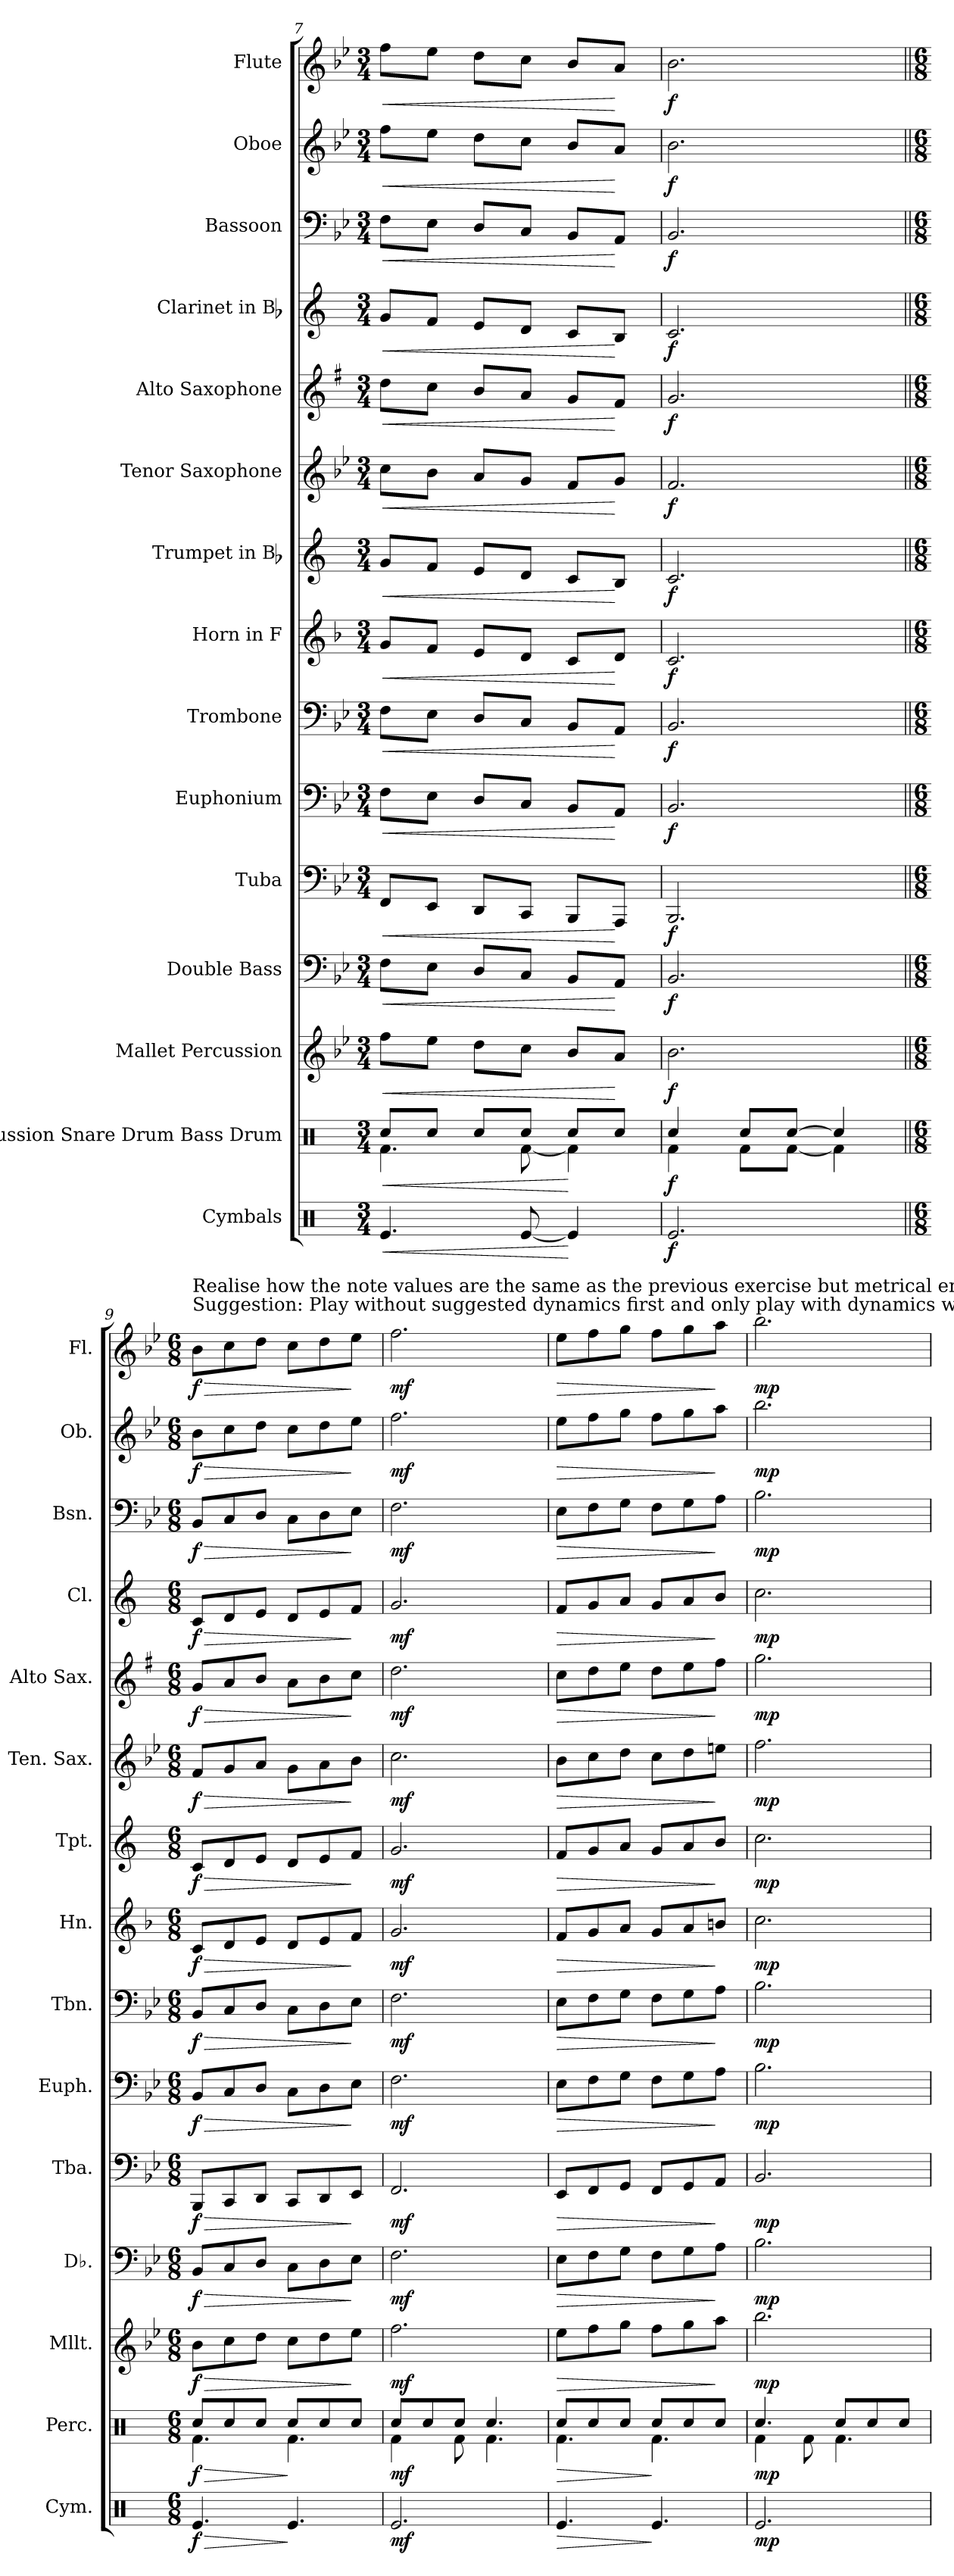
**kern	**dynam	**kern	**dynam	**kern	**dynam	**kern	**dynam	**kern	**dynam	**kern	**dynam	**kern	**dynam	**kern	**dynam	**kern	**dynam	**kern	**dynam	**kern	**dynam	**kern	**dynam	**kern	**dynam	**kern	**dynam	**kern	**dynam
*part15	*part15	*part14	*part14	*part13	*part13	*part12	*part12	*part11	*part11	*part10	*part10	*part9	*part9	*part8	*part8	*part7	*part7	*part6	*part6	*part5	*part5	*part4	*part4	*part3	*part3	*part2	*part2	*part1	*part1
*staff15	*staff15	*staff14	*staff14	*staff13	*staff13	*staff12	*staff12	*staff11	*staff11	*staff10	*staff10	*staff9	*staff9	*staff8	*staff8	*staff7	*staff7	*staff6	*staff6	*staff5	*staff5	*staff4	*staff4	*staff3	*staff3	*staff2	*staff2	*staff1	*staff1
*I"Cymbals	*	*I"Percussion Snare Drum Bass Drum	*	*I"Mallet Percussion	*	*I"Double Bass	*	*I"Tuba	*	*I"Euphonium	*	*I"Trombone	*	*I"Horn in F	*	*I"Trumpet in Bb	*	*I"Tenor Saxophone	*	*I"Alto Saxophone	*	*I"Clarinet in Bb	*	*I"Bassoon	*	*I"Oboe	*	*I"Flute	*
*I'Cym.	*	*I'Perc.	*	*I'Mllt.	*	*I'Db.	*	*I'Tba.	*	*I'Euph.	*	*I'Tbn.	*	*I'Hn.	*	*I'Tpt.	*	*I'Ten. Sax.	*	*I'Alto Sax.	*	*I'Cl.	*	*I'Bsn.	*	*I'Ob.	*	*I'Fl.	*
*clefX	*	*clefX	*	*clefG2	*	*clefF4	*	*clefF4	*	*clefF4	*	*clefF4	*	*clefG2	*	*clefG2	*	*clefG2	*	*clefG2	*	*clefG2	*	*clefF4	*	*clefG2	*	*clefG2	*
*	*	*	*	*ITrd-14c-24	*	*ITrd7c12	*	*	*	*	*	*	*	*ITrd4c7	*	*ITrd1c2	*	*ITrd8c14	*	*ITrd5c9	*	*ITrd1c2	*	*	*	*	*	*	*
*k[]	*	*k[]	*	*k[b-e-]	*	*k[b-e-]	*	*k[b-e-]	*	*k[b-e-]	*	*k[b-e-]	*	*k[b-e-]	*	*k[b-e-]	*	*k[b-e-]	*	*k[b-e-]	*	*k[b-e-]	*	*k[b-e-]	*	*k[b-e-]	*	*k[b-e-]	*
*C:	*	*C:	*	*B-:	*	*B-:	*	*B-:	*	*B-:	*	*B-:	*	*B-:	*	*B-:	*	*B-:	*	*B-:	*	*B-:	*	*B-:	*	*B-:	*	*B-:	*
*M3/4	*	*M3/4	*	*M3/4	*	*M3/4	*	*M3/4	*	*M3/4	*	*M3/4	*	*M3/4	*	*M3/4	*	*M3/4	*	*M3/4	*	*M3/4	*	*M3/4	*	*M3/4	*	*M3/4	*
=7	=7	=7	=7	=7	=7	=7	=7	=7	=7	=7	=7	=7	=7	=7	=7	=7	=7	=7	=7	=7	=7	=7	=7	=7	=7	=7	=7	=7	=7
!	!LO:HP:b	!	!LO:HP:b	!	!LO:HP:b	!	!LO:HP:b	!	!LO:HP:b	!	!LO:HP:b	!	!LO:HP:b	!	!LO:HP:b	!	!LO:HP:b	!	!LO:HP:b	!	!LO:HP:b	!	!LO:HP:b	!	!LO:HP:b	!	!LO:HP:b	!	!LO:HP:b
*	*	*^	*	*	*	*	*	*	*	*	*	*	*	*	*	*	*	*	*	*	*	*	*	*	*	*	*	*	*
4.Rei/	<	8Rcci/L	4.Rfi\	<	8ffffi\L	<	8FFi\L	<	8FFi/L	<	8Fi\L	<	8Fi\L	<	8ci/L	<	8fi/L	<	8ci\L	<	8fi\L	<	8fi/L	<	8Fi\L	<	8ffi\L	<	8ffi\L	<
.	.	8Rcci/J	.	.	8eeee-i\J	.	8EE-i\J	.	8EE-i/J	.	8E-i\J	.	8E-i\J	.	8B-i/J	.	8e-i/J	.	8B-i\J	.	8e-i\J	.	8e-i/J	.	8E-i\J	.	8ee-i\J	.	8ee-i\J	.
.	.	8Rcci/L	.	.	8ddddi\L	.	8DDi/L	.	8DDi/L	.	8Di/L	.	8Di/L	.	8Ai/L	.	8di/L	.	8Ai/L	.	8di/L	.	8di/L	.	8Di/L	.	8ddi\L	.	8ddi\L	.
[<8Rei/	.	8Rcci/J	[<8Rfi\	.	8cccci\J	.	8CCi/J	.	8CCi/J	.	8Ci/J	.	8Ci/J	.	8Gi/J	.	8ci/J	.	8Gi/J	.	8ci/J	.	8ci/J	.	8Ci/J	.	8cci\J	.	8cci\J	.
4Rei/]	[	8Rcci/L	4Rfi\]	[	8bbb-i/L	.	8BBB-i/L	.	8BBB-i/L	.	8BB-i/L	.	8BB-i/L	.	8Fi/L	.	8B-i/L	.	8Fi/L	.	8B-i/L	.	8B-i/L	.	8BB-i/L	.	8b-i/L	.	8b-i/L	.
.	.	8Rcci/J	.	.	8aaai/J	[	8AAAi/J	[	8AAAi/J	[	8AAi/J	[	8AAi/J	[	8Gi/J	[	8Ai/J	[	8Gi/J	[	8Ai/J	[	8Ai/J	[	8AAi/J	[	8ai/J	[	8ai/J	[
=8	=8	=8	=8	=8	=8	=8	=8	=8	=8	=8	=8	=8	=8	=8	=8	=8	=8	=8	=8	=8	=8	=8	=8	=8	=8	=8	=8	=8	=8	=8
2.Rei/	f	4Rcci/	4Rfi\	f	2.bbb-i\	f	2.BBB-i/	f	2.BBB-i/	f	2.BB-i/	f	2.BB-i/	f	2.Fi/	f	2.B-i/	f	2.Fi/	f	2.B-i/	f	2.B-i/	f	2.BB-i/	f	2.b-i\	f	2.b-i\	f
.	.	8Rcci/L	8Rfi\L	.	.	.	.	.	.	.	.	.	.	.	.	.	.	.	.	.	.	.	.	.	.	.	.	.	.	.
.	.	[>8Rcci/J	[<8Rfi\J	.	.	.	.	.	.	.	.	.	.	.	.	.	.	.	.	.	.	.	.	.	.	.	.	.	.	.
.	.	4Rcci/]	4Rfi\]	.	.	.	.	.	.	.	.	.	.	.	.	.	.	.	.	.	.	.	.	.	.	.	.	.	.	.
!!LO:PB:g=z
=9||	=9||	=9||	=9||	=9||	=9||	=9||	=9||	=9||	=9||	=9||	=9||	=9||	=9||	=9||	=9||	=9||	=9||	=9||	=9||	=9||	=9||	=9||	=9||	=9||	=9||	=9||	=9||	=9||	=9||	=9||
*M6/8	*	*M6/8	*	*	*M6/8	*	*M6/8	*	*M6/8	*	*M6/8	*	*M6/8	*	*M6/8	*	*M6/8	*	*M6/8	*	*M6/8	*	*M6/8	*	*M6/8	*	*M6/8	*	*M6/8	*
*	*	*	*	*	*	*	*	*	*	*	*	*	*	*	*	*	*	*	*	*	*	*	*	*	*	*	*	*	*MM100	*
!	!	!	!	!	!	!	!	!	!	!	!	!	!	!	!	!	!	!	!	!	!	!	!	!	!	!	!	!	!LO:TX:a:t=Suggestion&colon; Play without suggested dynamics first and only play with dynamics when tone and notes are secure.	!
!	!	!	!	!	!	!	!	!	!	!	!	!	!	!	!	!	!	!	!	!	!	!	!	!	!	!	!	!	!LO:TX:t=Realise how the note values are the same as the previous exercise but metrical emphasis have been changed from 3 to 2 beats in a bar.	!
!	!LO:HP:b	!	!	!LO:HP:b	!	!LO:HP:b	!	!LO:HP:b	!	!LO:HP:b	!	!LO:HP:b	!	!LO:HP:b	!	!LO:HP:b	!	!LO:HP:b	!	!LO:HP:b	!	!LO:HP:b	!	!LO:HP:b	!	!LO:HP:b	!	!LO:HP:b	!	!LO:HP:b
4.Rei/	> f	8Rcci/L	4.Rfi\	> f	8bbb-i\L	> f	8BBB-i/L	> f	8BBB-i/L	> f	8BB-i/L	> f	8BB-i/L	> f	8Fi/L	> f	8B-i/L	> f	8Fi/L	> f	8B-i/L	> f	8B-i/L	> f	8BB-i/L	> f	8b-i\L	> f	8b-i\L	> f
.	.	8Rcci/	.	.	8cccci\	.	8CCi/	.	8CCi/	.	8Ci/	.	8Ci/	.	8Gi/	.	8ci/	.	8Gi/	.	8ci/	.	8ci/	.	8Ci/	.	8cci\	.	8cci\	.
.	.	8Rcci/J	.	.	8ddddi\J	.	8DDi/J	.	8DDi/J	.	8Di/J	.	8Di/J	.	8Ai/J	.	8di/J	.	8Ai/J	.	8di/J	.	8di/J	.	8Di/J	.	8ddi\J	.	8ddi\J	.
4.Rei/	]	8Rcci/L	4.Rfi\	]	8cccci\L	.	8CCi\L	.	8CCi/L	.	8Ci\L	.	8Ci\L	.	8Gi/L	.	8ci/L	.	8Gi\L	.	8ci\L	.	8ci/L	.	8Ci\L	.	8cci\L	.	8cci\L	.
.	.	8Rcci/	.	.	8ddddi\	.	8DDi\	.	8DDi/	.	8Di\	.	8Di\	.	8Ai/	.	8di/	.	8Ai\	.	8di\	.	8di/	.	8Di\	.	8ddi\	.	8ddi\	.
.	.	8Rcci/J	.	.	8eeee-i\J	]	8EE-i\J	]	8EE-i/J	]	8E-i\J	]	8E-i\J	]	8B-i/J	]	8e-i/J	]	8B-i\J	]	8e-i\J	]	8e-i/J	]	8E-i\J	]	8ee-i\J	]	8ee-i\J	]
=10	=10	=10	=10	=10	=10	=10	=10	=10	=10	=10	=10	=10	=10	=10	=10	=10	=10	=10	=10	=10	=10	=10	=10	=10	=10	=10	=10	=10	=10	=10
2.Rei/	mf	8Rcci/L	4Rfi\	mf	2.ffffi\	mf	2.FFi\	mf	2.FFi/	mf	2.Fi\	mf	2.Fi\	mf	2.ci/	mf	2.fi/	mf	2.ci\	mf	2.fi\	mf	2.fi/	mf	2.Fi\	mf	2.ffi\	mf	2.ffi\	mf
.	.	8Rcci/	.	.	.	.	.	.	.	.	.	.	.	.	.	.	.	.	.	.	.	.	.	.	.	.	.	.	.	.
.	.	8Rcci/J	8Rfi\	.	.	.	.	.	.	.	.	.	.	.	.	.	.	.	.	.	.	.	.	.	.	.	.	.	.	.
.	.	4.Rcci/	4.Rfi\	.	.	.	.	.	.	.	.	.	.	.	.	.	.	.	.	.	.	.	.	.	.	.	.	.	.	.
=11	=11	=11	=11	=11	=11	=11	=11	=11	=11	=11	=11	=11	=11	=11	=11	=11	=11	=11	=11	=11	=11	=11	=11	=11	=11	=11	=11	=11	=11	=11
!	!LO:HP:b	!	!	!LO:HP:b	!	!LO:HP:b	!	!LO:HP:b	!	!LO:HP:b	!	!LO:HP:b	!	!LO:HP:b	!	!LO:HP:b	!	!LO:HP:b	!	!LO:HP:b	!	!LO:HP:b	!	!LO:HP:b	!	!LO:HP:b	!	!LO:HP:b	!	!LO:HP:b
4.Rei/	>	8Rcci/L	4.Rfi\	>	8eeee-i\L	>	8EE-i\L	>	8EE-i/L	>	8E-i\L	>	8E-i\L	>	8B-i/L	>	8e-i/L	>	8B-i\L	>	8e-i\L	>	8e-i/L	>	8E-i\L	>	8ee-i\L	>	8ee-i\L	>
.	.	8Rcci/	.	.	8ffffi\	.	8FFi\	.	8FFi/	.	8Fi\	.	8Fi\	.	8ci/	.	8fi/	.	8ci\	.	8fi\	.	8fi/	.	8Fi\	.	8ffi\	.	8ffi\	.
.	.	8Rcci/J	.	.	8ggggi\J	.	8GGi\J	.	8GGi/J	.	8Gi\J	.	8Gi\J	.	8di/J	.	8gi/J	.	8di\J	.	8gi\J	.	8gi/J	.	8Gi\J	.	8ggi\J	.	8ggi\J	.
4.Rei/	]	8Rcci/L	4.Rfi\	]	8ffffi\L	.	8FFi\L	.	8FFi/L	.	8Fi\L	.	8Fi\L	.	8ci/L	.	8fi/L	.	8ci\L	.	8fi\L	.	8fi/L	.	8Fi\L	.	8ffi\L	.	8ffi\L	.
.	.	8Rcci/	.	.	8ggggi\	.	8GGi\	.	8GGi/	.	8Gi\	.	8Gi\	.	8di/	.	8gi/	.	8di\	.	8gi\	.	8gi/	.	8Gi\	.	8ggi\	.	8ggi\	.
.	.	8Rcci/J	.	.	8aaaai\J	]	8AAi\J	]	8AAi/J	]	8Ai\J	]	8Ai\J	]	8eni/J	]	8ai/J	]	8eni\J	]	8ai\J	]	8ai/J	]	8Ai\J	]	8aai\J	]	8aai\J	]
=12	=12	=12	=12	=12	=12	=12	=12	=12	=12	=12	=12	=12	=12	=12	=12	=12	=12	=12	=12	=12	=12	=12	=12	=12	=12	=12	=12	=12	=12	=12
2.Rei/	mp	4.Rcci/	4Rfi\	mp	2.bbbb-i\	mp	2.BB-i\	mp	2.BB-i/	mp	2.B-i\	mp	2.B-i\	mp	2.fi\	mp	2.b-i\	mp	2.fi\	mp	2.b-i\	mp	2.b-i\	mp	2.B-i\	mp	2.bb-i\	mp	2.bb-i\	mp
.	.	.	8Rfi\	.	.	.	.	.	.	.	.	.	.	.	.	.	.	.	.	.	.	.	.	.	.	.	.	.	.	.
.	.	8Rcci/L	4.Rfi\	.	.	.	.	.	.	.	.	.	.	.	.	.	.	.	.	.	.	.	.	.	.	.	.	.	.	.
.	.	8Rcci/	.	.	.	.	.	.	.	.	.	.	.	.	.	.	.	.	.	.	.	.	.	.	.	.	.	.	.	.
.	.	8Rcci/J	.	.	.	.	.	.	.	.	.	.	.	.	.	.	.	.	.	.	.	.	.	.	.	.	.	.	.	.
*	*	*v	*v	*	*	*	*	*	*	*	*	*	*	*	*	*	*	*	*	*	*	*	*	*	*	*	*	*	*	*
=	=	=	=	=	=	=	=	=	=	=	=	=	=	=	=	=	=	=	=	=	=	=	=	=	=	=	=	=	=
*-	*-	*-	*-	*-	*-	*-	*-	*-	*-	*-	*-	*-	*-	*-	*-	*-	*-	*-	*-	*-	*-	*-	*-	*-	*-	*-	*-	*-	*-
